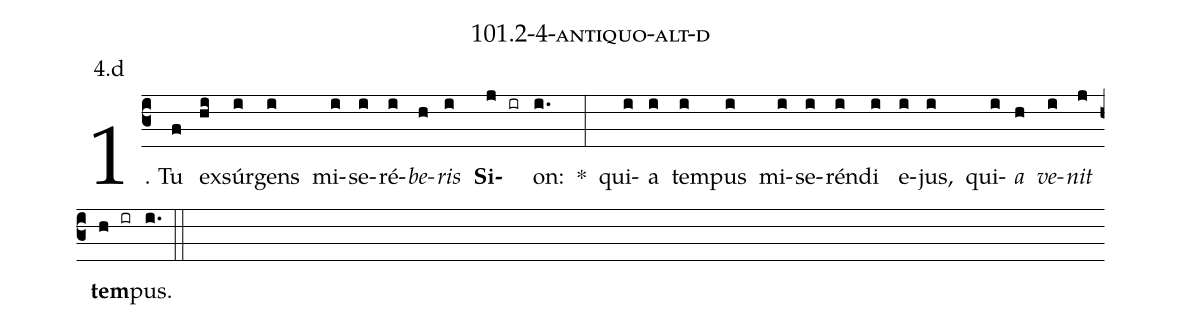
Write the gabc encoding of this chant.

name: 101.2-4-antiquo-alt-d;
annotation: 4.d;
%%
(c3)1. Tu(f) ex(hi)súr(i)gens(i) mi(i)se(i)ré(i)<i>be</i>(h)<i>ris</i>(i) <b>Si</b>(j ir)on:(i.) *(:) qui(i)a(i) tem(i)pus(i) mi(i)se(i)rén(i)di(i) e(i)jus,(i) qui(i)<i>a</i>(h) <i>ve</i>(i)<i>nit</i>(j) <b>tem</b>(h ir)pus.(i.) (::)


%E(i) u(h) o(i) u(j) a(h) e.(i.) (::)
